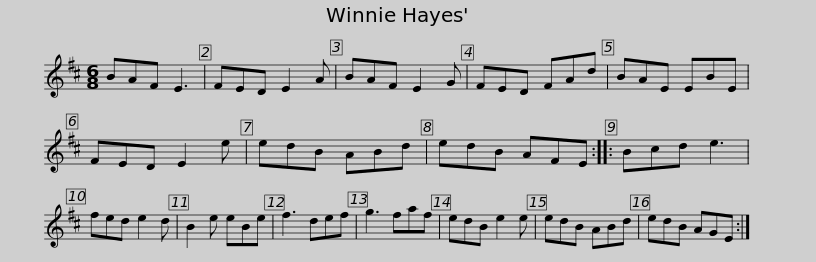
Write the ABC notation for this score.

X:1
L:1/8
M:6/8
I:linebreak $
K:D
V:1 treble
V:1
 BAF E3 | FED E2 A | BAF E2 G | FED FAd | BAE EBE | %5
 FED E2 e | edB ABd |$ edB AFE :: Bcd e3 | fed e2 d | %10
 B2 e eBe | f3 def | g3 faf | edB e2 e | edB ABd |$ %15
 edB AGE :| %16
